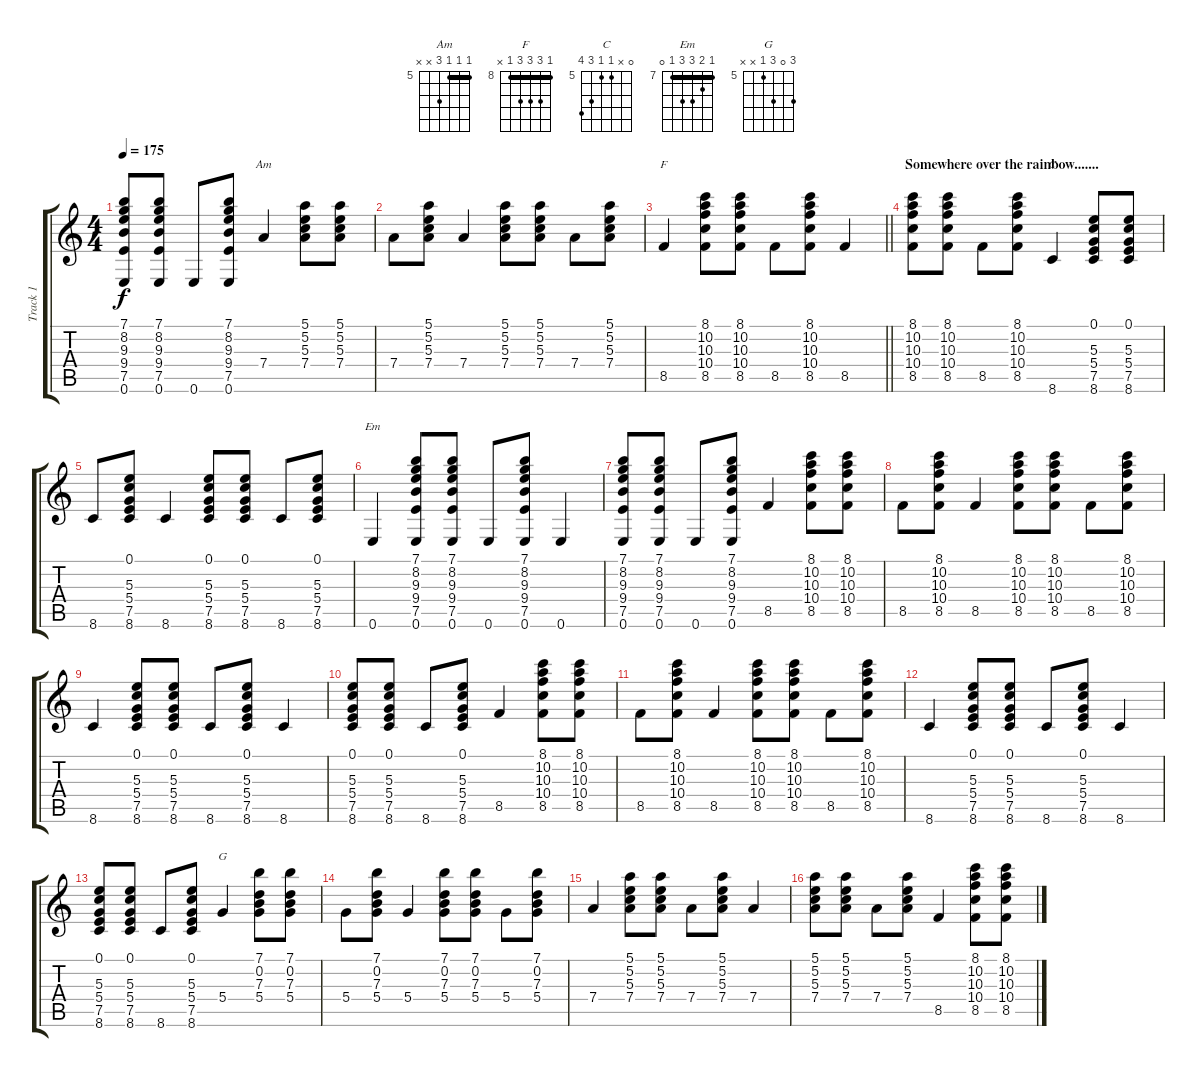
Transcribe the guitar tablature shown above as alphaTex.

\track ("Track 1" "Track 1") {instrument acousticguitarnylon}
\staff {score tabs}
\tuning (E4 B3 G3 D3 A2 E2) {hide}
\chord ("Am" 5 5 5 7 x x) {firstfret 5 barre 5}
\chord ("F" 8 10 10 10 8 x) {firstfret 8 barre 8}
\chord ("C" 0 x 5 5 7 8) {firstfret 5}
\chord ("Em" 7 8 9 9 7 0) {firstfret 7 barre 7}
\chord ("G" 7 0 7 5 x x) {firstfret 5}
\ts (4 4)
\tempo 175
\clef g2
\ks c
(7.1 8.2 9.3 9.4 7.5 0.6).8{dy f} (7.1 8.2 9.3 9.4 7.5 0.6).8 0.6.8 (7.1 8.2 9.3 9.4 7.5 0.6).8 7.4.4{ch "Am"} (5.1 5.2 5.3 7.4).8 (5.1 5.2 5.3 7.4).8 |
7.4.8 (5.1 5.2 5.3 7.4).8 7.4.4 (5.1 5.2 5.3 7.4).8 (5.1 5.2 5.3 7.4).8 7.4.8 (5.1 5.2 5.3 7.4).8 |
\barLineRight lightlight
8.5.4{ch "F"} (8.1 10.2 10.3 10.4 8.5).8 (8.1 10.2 10.3 10.4 8.5).8 8.5.8 (8.1 10.2 10.3 10.4 8.5).8 8.5.4 |
\section ("" "Somewhere over the rainbow.......")
(8.1 10.2 10.3 10.4 8.5).8 (8.1 10.2 10.3 10.4 8.5).8 8.5.8 (8.1 10.2 10.3 10.4 8.5).8 8.6.4{ch "C"} (0.1 5.3 5.4 7.5 8.6).8 (0.1 5.3 5.4 7.5 8.6).8 |
8.6.8 (0.1 5.3 5.4 7.5 8.6).8 8.6.4 (0.1 5.3 5.4 7.5 8.6).8 (0.1 5.3 5.4 7.5 8.6).8 8.6.8 (0.1 5.3 5.4 7.5 8.6).8 |
0.6.4{ch "Em"} (7.1 8.2 9.3 9.4 7.5 0.6).8 (7.1 8.2 9.3 9.4 7.5 0.6).8 0.6.8 (7.1 8.2 9.3 9.4 7.5 0.6).8 0.6.4 |
(7.1 8.2 9.3 9.4 7.5 0.6).8 (7.1 8.2 9.3 9.4 7.5 0.6).8 0.6.8 (7.1 8.2 9.3 9.4 7.5 0.6).8 8.5.4 (8.1 10.2 10.3 10.4 8.5).8 (8.1 10.2 10.3 10.4 8.5).8 |
8.5.8 (8.1 10.2 10.3 10.4 8.5).8 8.5.4 (8.1 10.2 10.3 10.4 8.5).8 (8.1 10.2 10.3 10.4 8.5).8 8.5.8 (8.1 10.2 10.3 10.4 8.5).8 |
8.6.4 (0.1 5.3 5.4 7.5 8.6).8 (0.1 5.3 5.4 7.5 8.6).8 8.6.8 (0.1 5.3 5.4 7.5 8.6).8 8.6.4 |
(0.1 5.3 5.4 7.5 8.6).8 (0.1 5.3 5.4 7.5 8.6).8 8.6.8 (0.1 5.3 5.4 7.5 8.6).8 8.5.4 (8.1 10.2 10.3 10.4 8.5).8 (8.1 10.2 10.3 10.4 8.5).8 |
8.5.8 (8.1 10.2 10.3 10.4 8.5).8 8.5.4 (8.1 10.2 10.3 10.4 8.5).8 (8.1 10.2 10.3 10.4 8.5).8 8.5.8 (8.1 10.2 10.3 10.4 8.5).8 |
8.6.4 (0.1 5.3 5.4 7.5 8.6).8 (0.1 5.3 5.4 7.5 8.6).8 8.6.8 (0.1 5.3 5.4 7.5 8.6).8 8.6.4 |
(0.1 5.3 5.4 7.5 8.6).8 (0.1 5.3 5.4 7.5 8.6).8 8.6.8 (0.1 5.3 5.4 7.5 8.6).8 5.4.4{ch "G"} (7.1 0.2 7.3 5.4).8 (7.1 0.2 7.3 5.4).8 |
5.4.8 (7.1 0.2 7.3 5.4).8 5.4.4 (7.1 0.2 7.3 5.4).8 (7.1 0.2 7.3 5.4).8 5.4.8 (7.1 0.2 7.3 5.4).8 |
7.4.4 (5.1 5.2 5.3 7.4).8 (5.1 5.2 5.3 7.4).8 7.4.8 (5.1 5.2 5.3 7.4).8 7.4.4 |
(5.1 5.2 5.3 7.4).8 (5.1 5.2 5.3 7.4).8 7.4.8 (5.1 5.2 5.3 7.4).8 8.5.4 (8.1 10.2 10.3 10.4 8.5).8 (8.1 10.2 10.3 10.4 8.5).8
